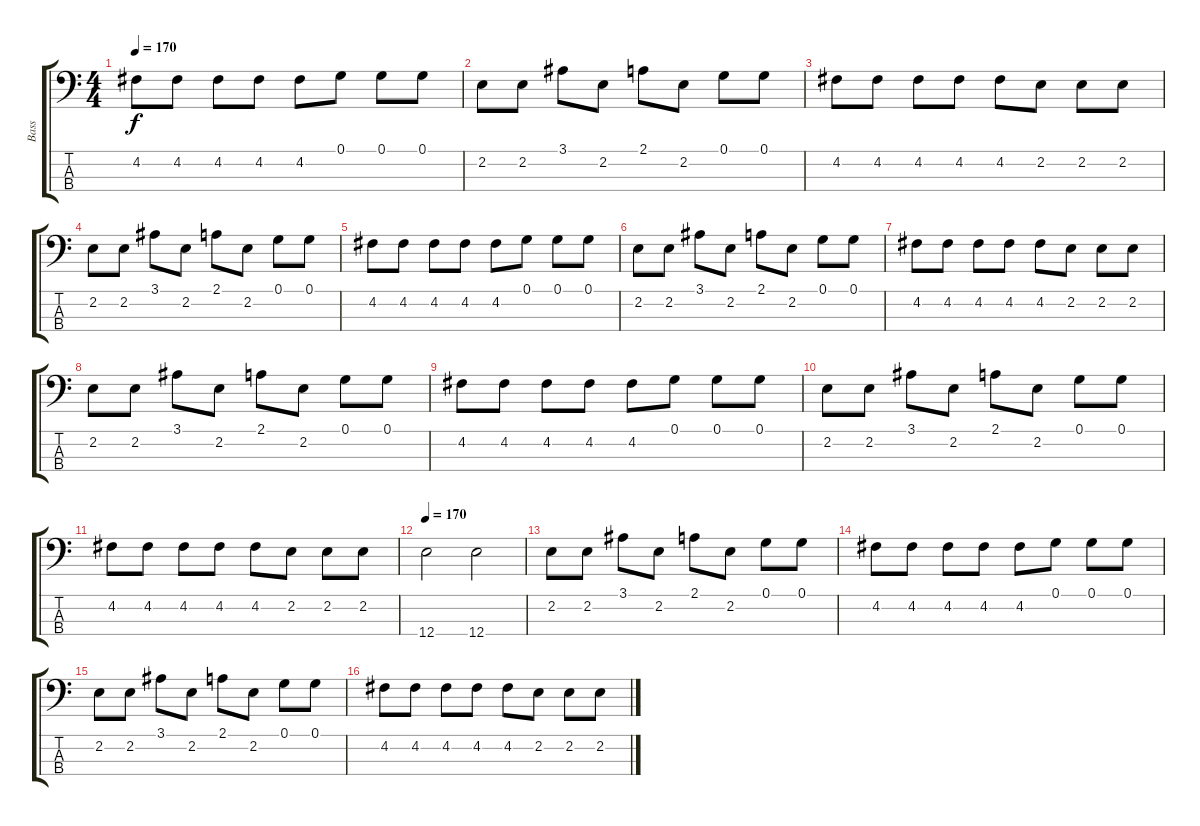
\track ("Bass" "Bass") {instrument electricbassfinger}
\staff {score tabs}
\tuning (G2 D2 A1 E1) {hide}
\ts (4 4)
\tempo 170
\clef f4
\ks c
4.2.8{dy f} 4.2.8 4.2.8 4.2.8 4.2.8 0.1.8 0.1.8 0.1.8 |
2.2.8 2.2.8 3.1.8 2.2.8 2.1.8 2.2.8 0.1.8 0.1.8 |
4.2.8 4.2.8 4.2.8 4.2.8 4.2.8 2.2.8 2.2.8 2.2.8 |
2.2.8 2.2.8 3.1.8 2.2.8 2.1.8 2.2.8 0.1.8 0.1.8 |
4.2.8 4.2.8 4.2.8 4.2.8 4.2.8 0.1.8 0.1.8 0.1.8 |
2.2.8 2.2.8 3.1.8 2.2.8 2.1.8 2.2.8 0.1.8 0.1.8 |
4.2.8 4.2.8 4.2.8 4.2.8 4.2.8 2.2.8 2.2.8 2.2.8 |
2.2.8 2.2.8 3.1.8 2.2.8 2.1.8 2.2.8 0.1.8 0.1.8 |
4.2.8 4.2.8 4.2.8 4.2.8 4.2.8 0.1.8 0.1.8 0.1.8 |
2.2.8 2.2.8 3.1.8 2.2.8 2.1.8 2.2.8 0.1.8 0.1.8 |
4.2.8 4.2.8 4.2.8 4.2.8 4.2.8 2.2.8 2.2.8 2.2.8 |
\tempo 170
12.4.2 12.4.2 |
2.2.8 2.2.8 3.1.8 2.2.8 2.1.8 2.2.8 0.1.8 0.1.8 |
4.2.8 4.2.8 4.2.8 4.2.8 4.2.8 0.1.8 0.1.8 0.1.8 |
2.2.8 2.2.8 3.1.8 2.2.8 2.1.8 2.2.8 0.1.8 0.1.8 |
4.2.8 4.2.8 4.2.8 4.2.8 4.2.8 2.2.8 2.2.8 2.2.8
